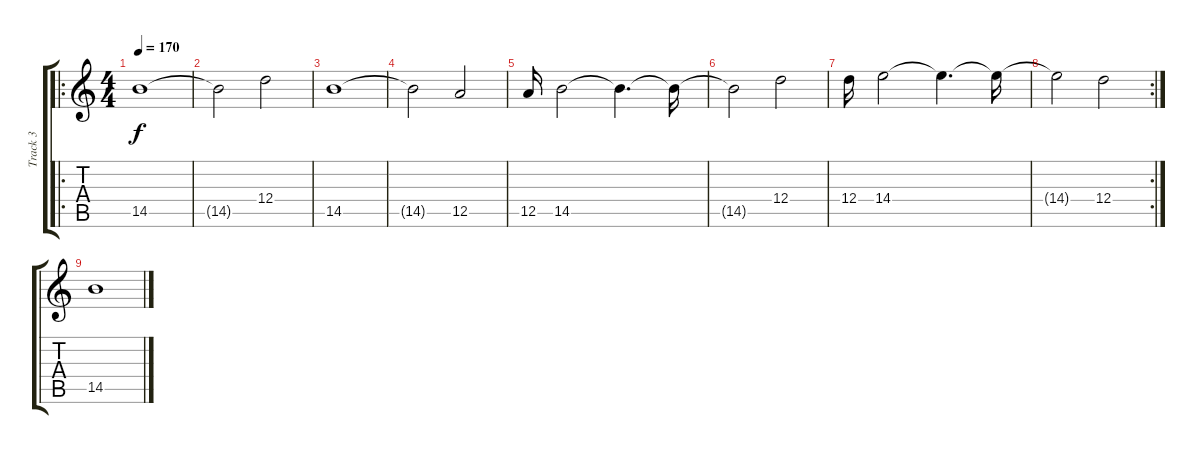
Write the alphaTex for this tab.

\track ("Track 3" "Track 3") {instrument acousticguitarsteel}
\staff {score tabs}
\tuning (E4 B3 G3 D3 A2 E2) {hide}
\ro
\ts (4 4)
\tempo 170
\clef g2
\ks c
14.5.1{dy f volume 13 instrument acousticguitarsteel} |
14.5{t}.2 12.4.2 |
14.5.1 |
14.5{t}.2 12.5.2 |
12.5.16 14.5.2 14.5{t}.4{d} 14.5{t}.16 |
14.5{t}.2 12.4.2 |
12.4.16 14.4.2 14.4{t}.4{d} 14.4{t}.16 |
\rc 2
14.4{t}.2 12.4.2 |
14.5.1
